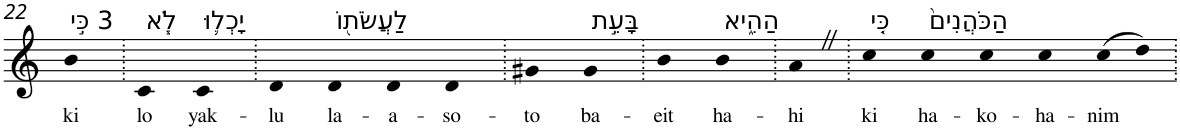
**kern	**text
*part1	*part1
*staff1	*staff1
*I"Piano	*
*I'Pno	*
!!LO:PB:g=z
*clefG2	*
*k[]	*
=22	=22
!LO:TX:a:t=3 כִּ֣י	!
!	!LO:LY:b
4b	ki
=23.	=23.
!LO:TX:a:t=לֹ֧א	!
!	!LO:LY:b
4c	lo
!LO:TX:a:t=יָכְל֛וּ	!
!	!LO:LY:b
4c	yak-
=24.	=24.
!	!LO:LY:b
4d	-lu
!LO:TX:a:t=לַעֲשֹׂת֖וֹ	!
!	!LO:LY:b
4d	la-
!	!LO:LY:b
4d	-a-
!	!LO:LY:b
4d	-so-
=25.	=25.
!	!LO:LY:b
4g#X	-to
!LO:TX:a:t=בָּעֵ֣ת	!
!	!LO:LY:b
4g#	ba-
=26.	=26.
!	!LO:LY:b
4b	-eit
!LO:TX:a:t=הַהִ֑יא	!
!	!LO:LY:b
4b	ha-
=27.	=27.
!	!LO:LY:b
4aZ	-hi
=28.	=28.
!LO:TX:a:t=כִּ֤י	!
!	!LO:LY:b
4cc	ki
!LO:TX:a:t=הַכֹּהֲנִים֙	!
!	!LO:LY:b
4cc	ha-
!	!LO:LY:b
4cc	-ko-
!	!LO:LY:b
4cc	-ha-
!	!LO:LY:b
(>8cc	-nim
8dd)	.
=.	=.
*-	*-
